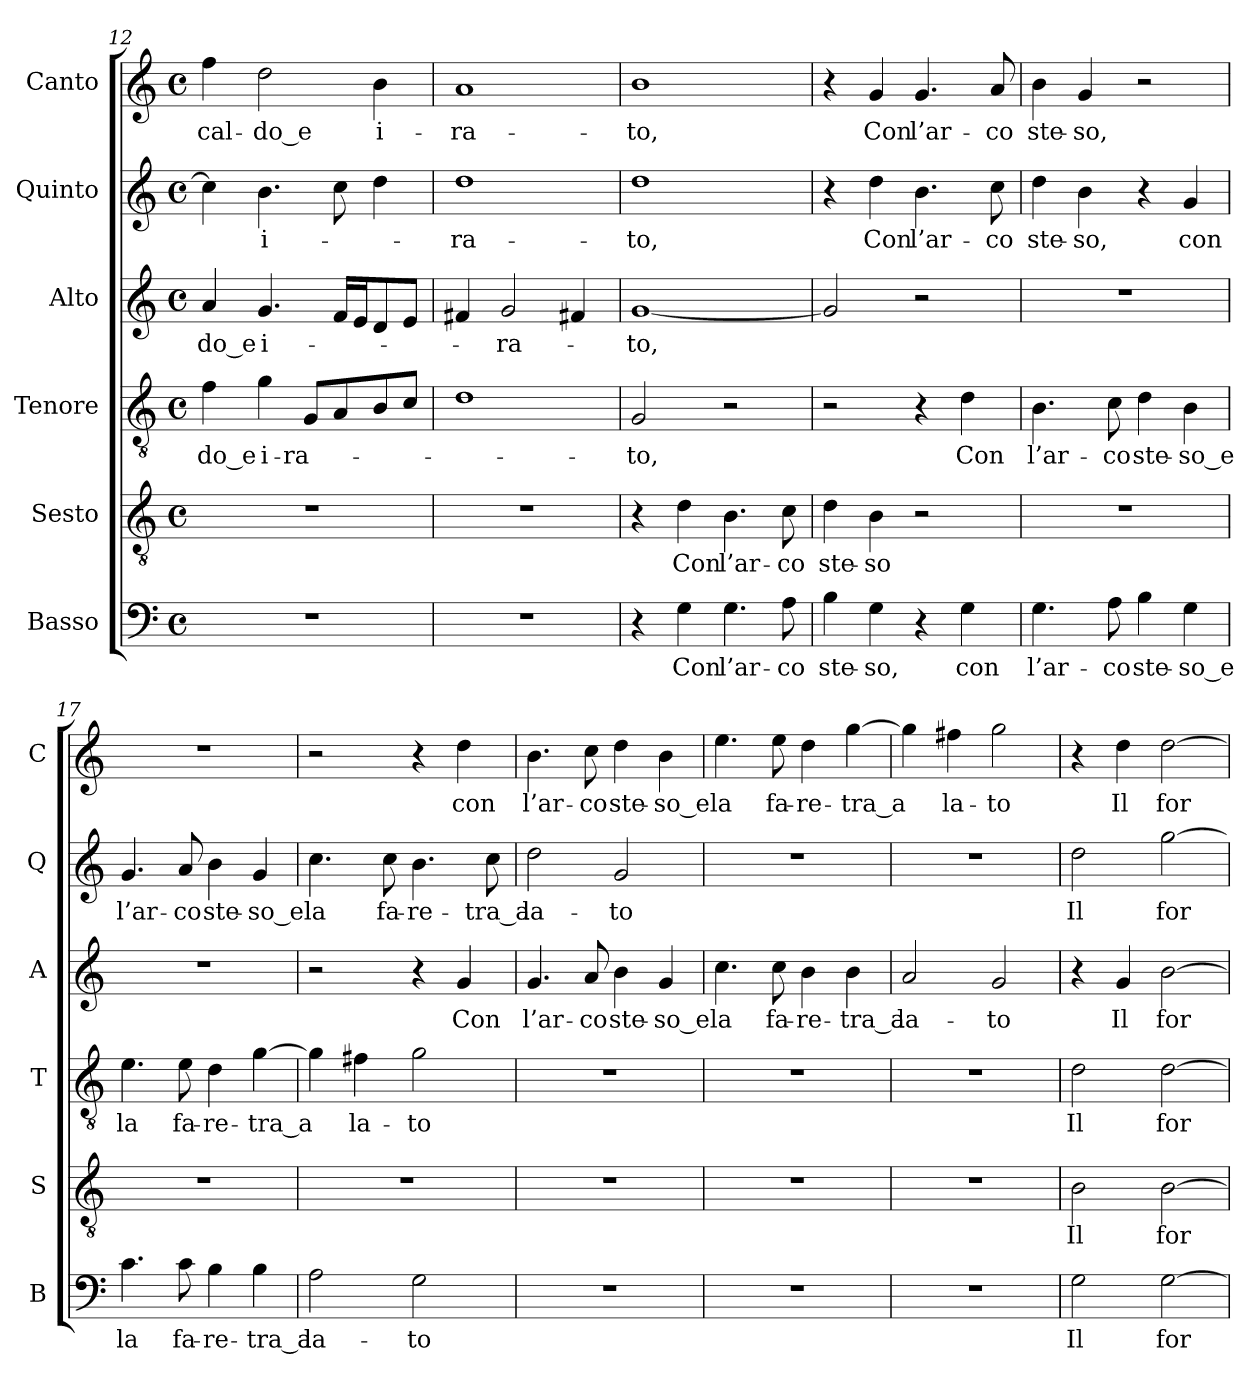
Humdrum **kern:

**kern	**text	**kern	**text	**kern	**text	**kern	**text	**kern	**text	**kern	**text
*part6	*part6	*part5	*part5	*part4	*part4	*part3	*part3	*part2	*part2	*part1	*part1
*staff6	*staff6	*staff5	*staff5	*staff4	*staff4	*staff3	*staff3	*staff2	*staff2	*staff1	*staff1
*I"Basso	*	*I"Sesto	*	*I"Tenore	*	*I"Alto	*	*I"Quinto	*	*I"Canto	*
*I'B	*	*I'S	*	*I'T	*	*I'A	*	*I'Q	*	*I'C	*
*clefF4	*	*clefGv2	*	*clefGv2	*	*clefG2	*	*clefG2	*	*clefG2	*
*k[]	*	*k[]	*	*k[]	*	*k[]	*	*k[]	*	*k[]	*
*C:	*	*C:	*	*C:	*	*C:	*	*C:	*	*C:	*
*M4/4	*	*M4/4	*	*M4/4	*	*M4/4	*	*M4/4	*	*M4/4	*
*met(c)	*	*met(c)	*	*met(c)	*	*met(c)	*	*met(c)	*	*met(c)	*
=12	=12	=12	=12	=12	=12	=12	=12	=12	=12	=12	=12
1r	.	1r	.	4f	-do_e	4a	-do_e	4cc]	.	4ff	cal-
.	.	.	.	4g	i-	4.g	i-	4.b	i-	2dd	-do_e
.	.	.	.	8GL	ra-	.	.	.	.	.	.
.	.	.	.	8A	.	16fLL	.	8cc	.	.	.
.	.	.	.	.	.	16eJ	.	.	.	.	.
.	.	.	.	8B	.	8d	.	4dd	.	4b	i-
.	.	.	.	8cJ	.	8eJ	.	.	.	.	.
=13	=13	=13	=13	=13	=13	=13	=13	=13	=13	=13	=13
1r	.	1r	.	1d	.	4f#X	.	1dd	ra-	1a	ra-
.	.	.	.	.	.	2g	ra-	.	.	.	.
.	.	.	.	.	.	4f#X	.	.	.	.	.
=14	=14	=14	=14	=14	=14	=14	=14	=14	=14	=14	=14
4r	.	4r	.	2G	-to,	[1g	-to,	1dd	-to,	1b	-to,
4G	-Con	4d	-Con	.	.	.	.	.	.	.	.
4.G	l’ar-	4.B	l’ar-	2r	.	.	.	.	.	.	.
8A	-co	8c	-co	.	.	.	.	.	.	.	.
=15	=15	=15	=15	=15	=15	=15	=15	=15	=15	=15	=15
4B	ste-	4d	ste-	2r	.	2g]	.	4r	.	4r	.
4G	-so,	4B	-so	.	.	.	.	4dd	-Con	4g	-Con
4r	.	2r	.	4r	.	2r	.	4.b	l’ar-	4.g	l’ar-
4G	-con	.	.	4d	-Con	.	.	.	.	.	.
.	.	.	.	.	.	.	.	8cc	-co	8a	-co
=16	=16	=16	=16	=16	=16	=16	=16	=16	=16	=16	=16
4.G	l’ar-	1r	.	4.B	l’ar-	1r	.	4dd	ste-	4b	ste-
.	.	.	.	.	.	.	.	4b	-so,	4g	-so,
8A	-co	.	.	8c	-co	.	.	.	.	.	.
4B	ste-	.	.	4d	ste-	.	.	4r	.	2r	.
4G	-so_e	.	.	4B	-so_e	.	.	4g	-con	.	.
=17	=17	=17	=17	=17	=17	=17	=17	=17	=17	=17	=17
4.c	-la	1r	.	4.e	-la	1r	.	4.g	l’ar-	1r	.
8c	fa-	.	.	8e	fa-	.	.	8a	-co	.	.
4B	re-	.	.	4d	re-	.	.	4b	ste-	.	.
4B	-tra_a	.	.	[4g	-tra_a	.	.	4g	-so_e	.	.
=18	=18	=18	=18	=18	=18	=18	=18	=18	=18	=18	=18
2A	la-	1r	.	4g]	.	2r	.	4.cc	-la	2r	.
.	.	.	.	4f#X	la-	.	.	.	.	.	.
.	.	.	.	.	.	.	.	8cc	fa-	.	.
2G	-to	.	.	2g	-to	4r	.	4.b	re-	4r	.
.	.	.	.	.	.	4g	-Con	.	.	4dd	-con
.	.	.	.	.	.	.	.	8cc	-tra_a	.	.
=19	=19	=19	=19	=19	=19	=19	=19	=19	=19	=19	=19
1r	.	1r	.	1r	.	4.g	l’ar-	2dd	la-	4.b	l’ar-
.	.	.	.	.	.	8a	-co	.	.	8cc	-co
.	.	.	.	.	.	4b	ste-	2g	-to	4dd	ste-
.	.	.	.	.	.	4g	-so_e	.	.	4b	-so_e
=20	=20	=20	=20	=20	=20	=20	=20	=20	=20	=20	=20
1r	.	1r	.	1r	.	4.cc	-la	1r	.	4.ee	-la
.	.	.	.	.	.	8cc	fa-	.	.	8ee	fa-
.	.	.	.	.	.	4b	re-	.	.	4dd	re-
.	.	.	.	.	.	4b	-tra_a	.	.	[4gg	-tra_a
=21	=21	=21	=21	=21	=21	=21	=21	=21	=21	=21	=21
1r	.	1r	.	1r	.	2a	la-	1r	.	4gg]	.
.	.	.	.	.	.	.	.	.	.	4ff#X	la-
.	.	.	.	.	.	2g	-to	.	.	2gg	-to
=22	=22	=22	=22	=22	=22	=22	=22	=22	=22	=22	=22
2G	-Il	2B	-Il	2d	-Il	4r	.	2dd	-Il	4r	.
.	.	.	.	.	.	4g	-Il	.	.	4dd	-Il
[2G	for-	[2B	for-	[2d	for-	[2b	for-	[2gg	for-	[2dd	for-
=	=	=	=	=	=	=	=	=	=	=	=
*-	*-	*-	*-	*-	*-	*-	*-	*-	*-	*-	*-
